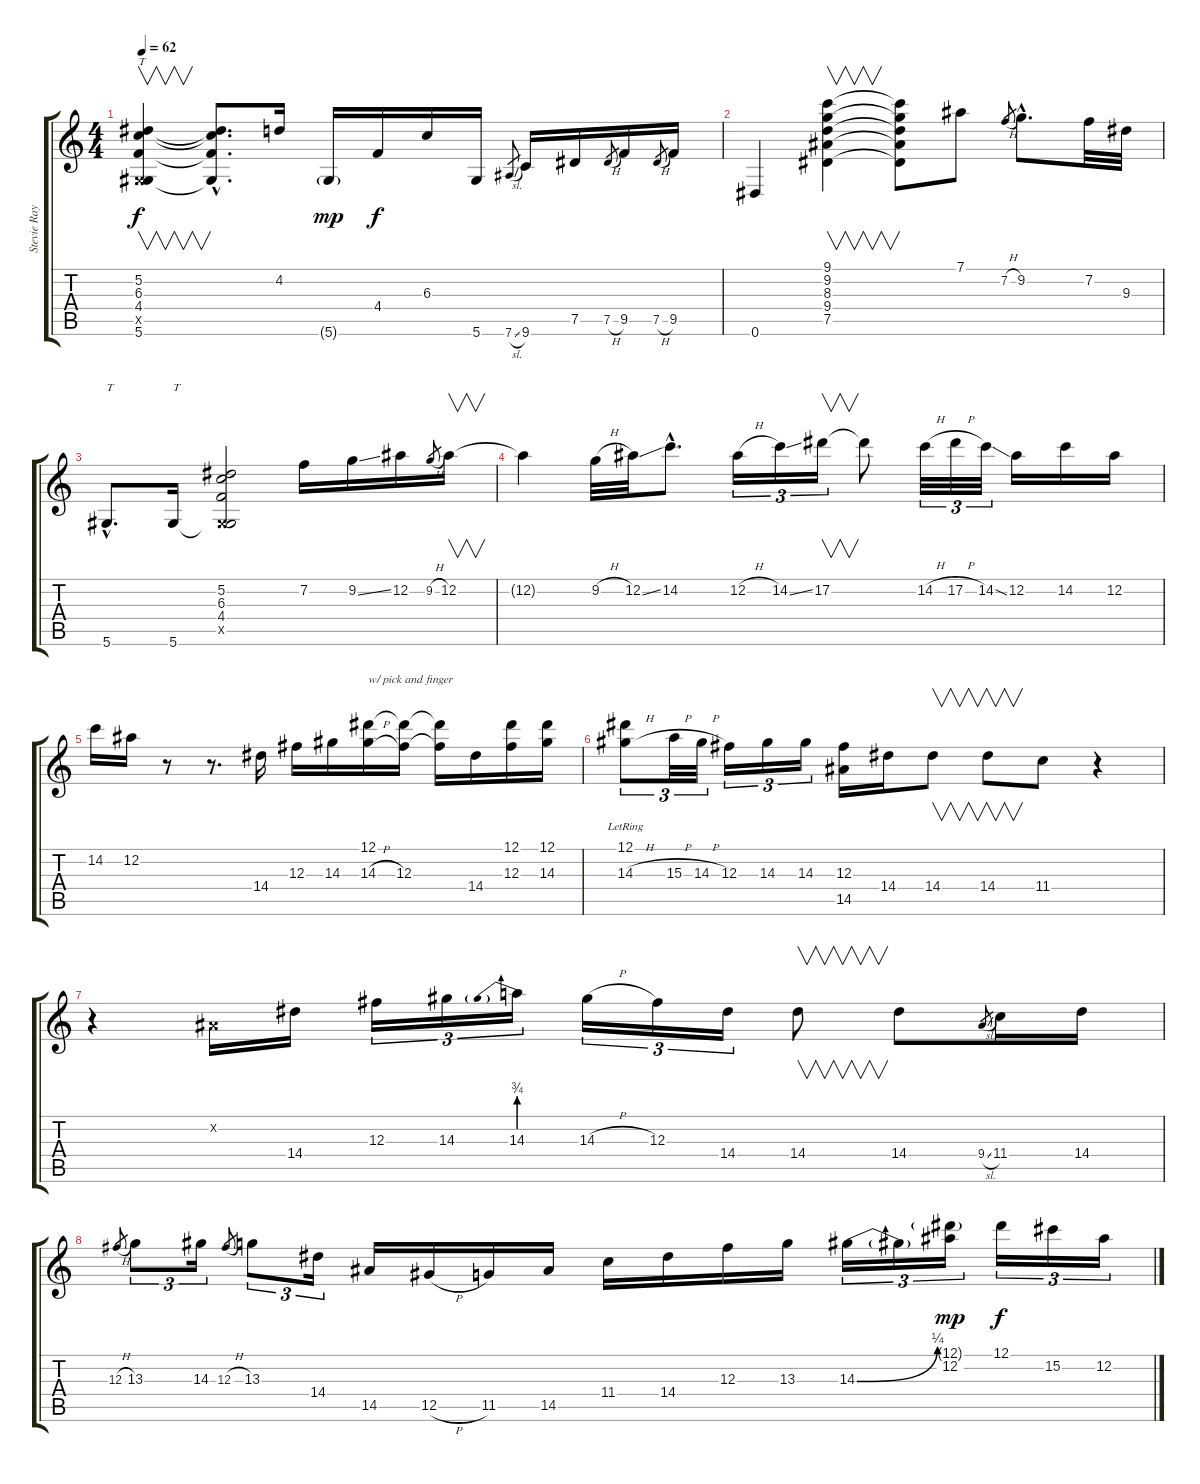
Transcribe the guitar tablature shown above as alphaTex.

\track ("Stevie Ray Vaughan" "Stevie Ray") {instrument acousticguitarnylon}
\staff {score tabs}
\tuning (Eb4 Bb3 Gb3 Db3 Ab2 Eb2) {hide}
\ts (4 4)
\tempo 62
\clef g2
\ks c
(5.2 6.3 4.4 0.5{x} 5.6).4{v txt "T" dy f} (5.2{hac t} 6.3{hac t} 4.4{hac t} 5.6{hac t}).8{d} 4.2.16 5.6{g}.16{dy mp} 4.4.16{dy f} 6.3.16 5.6.16 7.6{sl}.8{gr} 9.6.16 7.5.16 7.5{h}.8{gr} 9.5.16 7.5{h}.8{gr} 9.5.16 |
0.6.4 (9.1 9.2 8.3 9.4 7.5).4{v} (9.1{t} 9.2{t} 8.3{t} 9.4{t} 7.5{t}).8 7.1.8 7.2{h}.8{gr} 9.2{hac}.8{d} 7.2.32 9.3.32 |
5.6{hac}.8{d txt "T"} 5.6.16{txt "T"} (5.2 6.3 4.4 0.5{x} 5.6{t}).2 7.2.16 9.2{ss}.16 12.2.16 9.2{h}.8{gr} 12.2.16{v} |
12.2{t}.4 9.2{h}.32 12.2{ss}.32 14.2{hac}.8{d} 12.2{h}.16{tu (3 2)} 14.2{ss}.16{tu (3 2)} 17.2.16{v tu (3 2)} 17.2{t}.8 14.2{h}.32{tu (3 2)} 17.2{h}.32{tu (3 2)} 14.2{ss}.32{tu (3 2)} 12.2.16 14.2.16 12.2.16 |
14.2.16 12.2.16 r.8 r.8{d} 14.4.16 12.3.16 14.3.16 (12.1 14.3{h}).16{txt "w/ pick and finger"} (12.1{t} 12.3).16 (12.1{t} 12.3{t}).16 14.4.16 (12.1 12.3).16 (12.1 14.3).16 |
(12.1{lr} 14.3{h}).8{tu (3 2)} 15.3{h}.32{tu (3 2)} 14.3{h}.32{tu (3 2)} 12.3.16{tu (3 2)} 14.3.16{tu (3 2)} 14.3.16{tu (3 2)} (12.3 14.5).16 14.4.16 14.4.8{v} 14.4.8{v} 11.4.8 r.4 |
r.4 0.2{x}.16 14.4.16 12.3.16{tu (3 2)} 14.3.16{tu (3 2)} 14.3{be (prebend 0 3 60 3)}.16{tu (3 2)} 14.3{h}.16{tu (3 2)} 12.3.16{tu (3 2)} 14.4.16{tu (3 2)} 14.4.8{v} 14.4.8 9.4{sl}.8{gr} 11.4.16 14.4.16 |
12.3{h}.8{gr} 13.3.8{tu (3 2)} 14.3.16{tu (3 2)} 12.3{h}.8{gr} 13.3.8{tu (3 2)} 14.4.16{tu (3 2)} 14.5.16 12.5{h}.16 11.5.16 14.5.16 11.4.16 14.4.16 12.3.16 13.3.16 14.3{be (bend 0 0 60 1)}.16{tu (3 2)} 14.3{t}.16{tu (3 2)} (12.1{g} 12.2).16{tu (3 2) dy mp} 12.1.16{tu (3 2) dy f} 15.2.16{tu (3 2)} 12.2.16{tu (3 2)}
